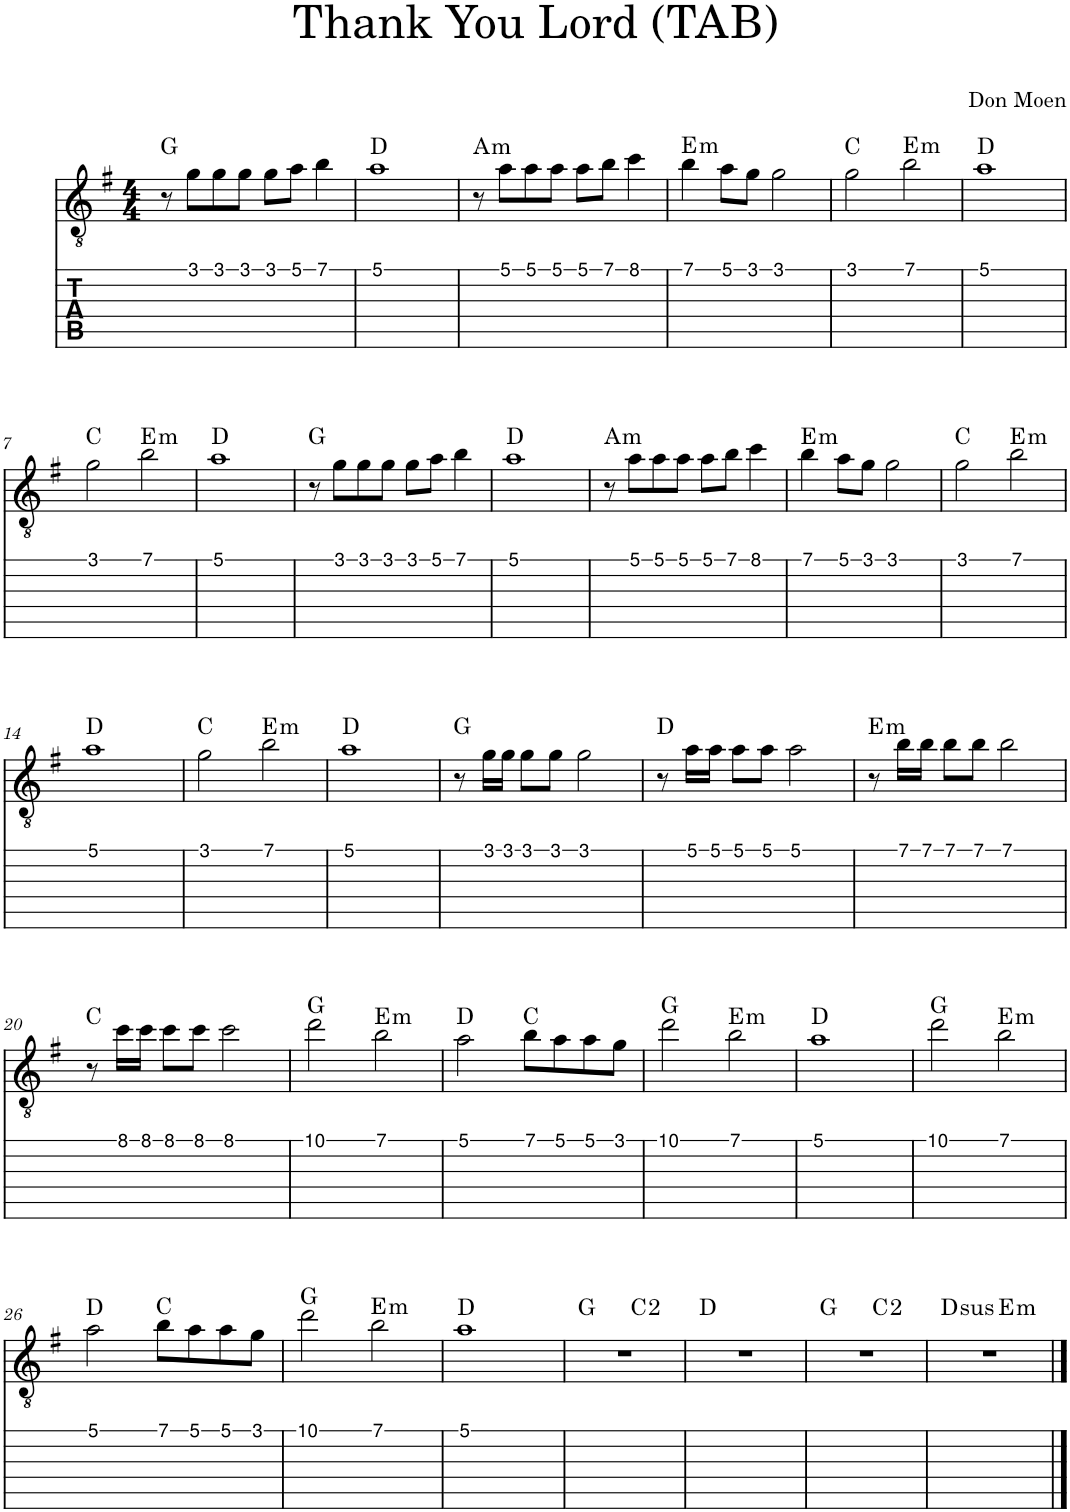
**kern	**kern	**harte
*part1	*part1	*part1
*staff2	*staff1	*
*I"Guitar	*	*
*I'Guit.	*	*
*stria6	*	*
*	*clefGv2	*
*k[f#]	*k[f#]	*
*M4/4	*M4/4	*
=1	=1	=1
8r	8r	G:maj
8g	8g\L	.
8gL	8g\	.
8gJ	8g\J	.
8gL	8g\L	.
8aJ	8a\J	.
4b	4b\	.
=2	=2	=2
1a	1a	D:maj
=3	=3	=3
!	!	!LO:H:kt=m
8r	8r	A:min
8a	8a\L	.
8aL	8a\	.
8aJ	8a\J	.
8aL	8a\L	.
8bJ	8b\J	.
4cc	4cc\	.
=4	=4	=4
!	!	!LO:H:kt=m
4b	4b\	E:min
8aL	8a\L	.
8gJ	8g\J	.
2g	2g\	.
=5	=5	=5
2g	2g\	C:maj
!	!	!LO:H:kt=m
2b	2b\	E:min
=6	=6	=6
1a	1a	D:maj
!!LO:LB:g=z
=7	=7	=7
2g	2g\	C:maj
!	!	!LO:H:kt=m
2b	2b\	E:min
=8	=8	=8
1a	1a	D:maj
=9	=9	=9
8r	8r	G:maj
8g	8g\L	.
8gL	8g\	.
8gJ	8g\J	.
8gL	8g\L	.
8aJ	8a\J	.
4b	4b\	.
=10	=10	=10
1a	1a	D:maj
=11	=11	=11
!	!	!LO:H:kt=m
8r	8r	A:min
8a	8a\L	.
8aL	8a\	.
8aJ	8a\J	.
8aL	8a\L	.
8bJ	8b\J	.
4cc	4cc\	.
=12	=12	=12
!	!	!LO:H:kt=m
4b	4b\	E:min
8aL	8a\L	.
8gJ	8g\J	.
2g	2g\	.
=13	=13	=13
2g	2g\	C:maj
!	!	!LO:H:kt=m
2b	2b\	E:min
!!LO:LB:g=z
=14	=14	=14
1a	1a	D:maj
=15	=15	=15
2g	2g\	C:maj
!	!	!LO:H:kt=m
2b	2b\	E:min
=16	=16	=16
1a	1a	D:maj
=17	=17	=17
8r	8r	G:maj
16gLL	16g\LL	.
16gJJ	16g\JJ	.
8gL	8g\L	.
8gJ	8g\J	.
2g	2g\	.
=18	=18	=18
8r	8r	D:maj
16aLL	16a\LL	.
16aJJ	16a\JJ	.
8aL	8a\L	.
8aJ	8a\J	.
2a	2a\	.
=19	=19	=19
!	!	!LO:H:kt=m
8r	8r	E:min
16bLL	16b\LL	.
16bJJ	16b\JJ	.
8bL	8b\L	.
8bJ	8b\J	.
2b	2b\	.
!!LO:LB:g=z
=20	=20	=20
8r	8r	C:maj
16ccLL	16cc\LL	.
16ccJJ	16cc\JJ	.
8ccL	8cc\L	.
8ccJ	8cc\J	.
2cc	2cc\	.
=21	=21	=21
2dd	2dd\	G:maj
!	!	!LO:H:kt=m
2b	2b\	E:min
=22	=22	=22
2a	2a\	D:maj
8bL	8b\L	C:maj
8aJ	8a\	.
8aL	8a\	.
8gJ	8g\J	.
=23	=23	=23
2dd	2dd\	G:maj
!	!	!LO:H:kt=m
2b	2b\	E:min
=24	=24	=24
1a	1a	D:maj
=25	=25	=25
2dd	2dd\	G:maj
!	!	!LO:H:kt=m
2b	2b\	E:min
!!LO:LB:g=z
=26	=26	=26
2a	2a\	D:maj
8bL	8b\L	C:maj
8aJ	8a\	.
8aL	8a\	.
8gJ	8g\J	.
=27	=27	=27
2dd	2dd\	G:maj
!	!	!LO:H:kt=m
2b	2b\	E:min
=28	=28	=28
1a	1a	D:maj
=29	=29	=29
*	*^	*
1r	1r	2ryy	G:maj
.	.	2ryy	C:maj(2)
*	*v	*v	*
=30	=30	=30
1r	1r	D:maj
=31	=31	=31
*	*^	*
1r	1r	2ryy	G:maj
.	.	2ryy	C:maj(2)
=32	=32	=32	=32
!	!	!	!LO:H:kt=sus
1r	1r	2ryy	D:sus4
!	!	!	!LO:H:kt=m
.	.	2ryy	E:min
*	*v	*v	*
==	==	==
*-	*-	*-
